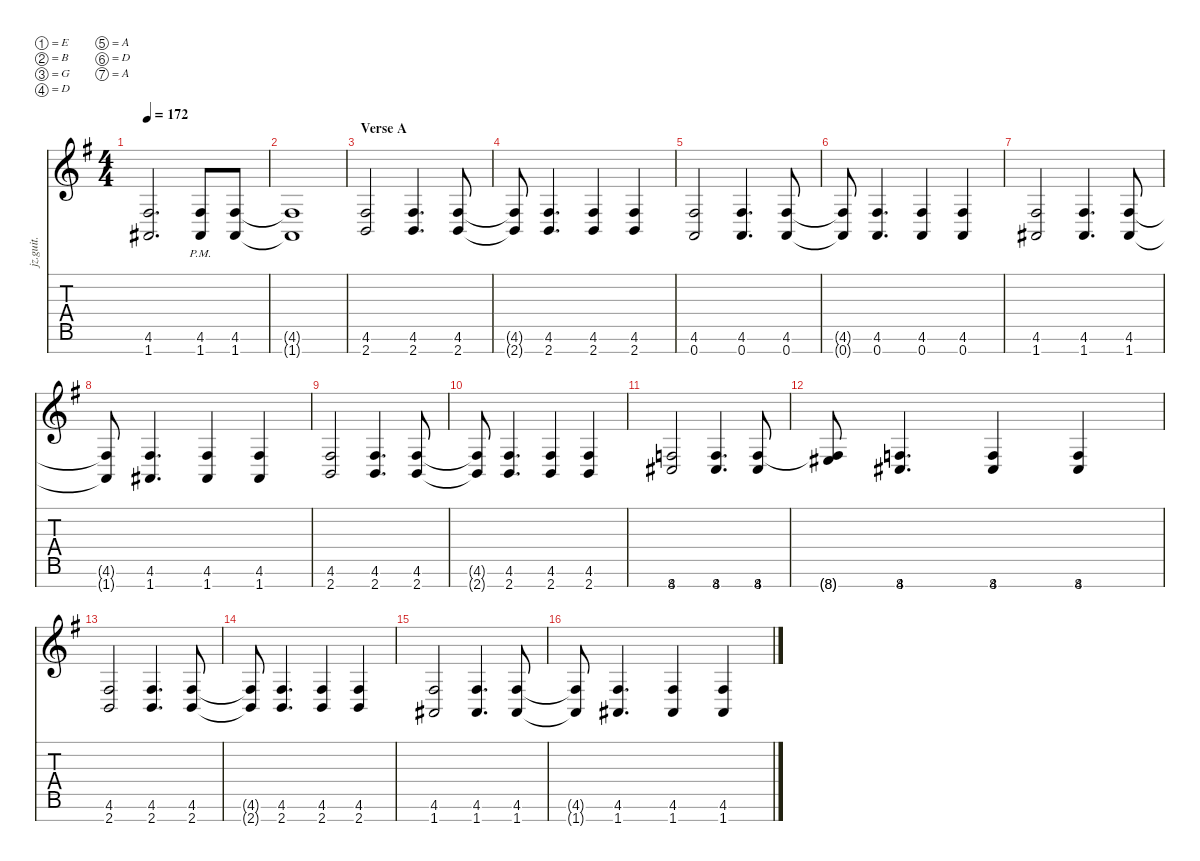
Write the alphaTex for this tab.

\defaultSystemsLayout 4
\hideDynamics
\bracketExtendMode nobrackets
\otherSystemsTrackNameOrientation horizontal
\track ("Die" "jz.guit.") {instrument distortionguitar}
\staff {score tabs}
\tuning (E4 B3 G3 D3 A2 D2 A1)
\ts (4 4)
\tempo 172
\clef g2
\ks eminor
(4.6{acc #} 1.7{acc #}).2{d dy mf beam Up} (4.6{pm acc #} 1.7{pm acc #}).8{beam Up} (4.6{acc #} 1.7{acc #}).8{beam Up} |
(4.6{t acc #} 1.7{t acc #}).1{beam Up} |
\section ("" "Verse A")
(2.7{acc forcenatural} 4.6{acc #}).2{beam Up} (2.7{acc forcenatural} 4.6{acc #}).4{d beam Up} (2.7{acc forcenatural} 4.6{acc #}).8{beam Up} |
(2.7{t acc forcenatural} 4.6{t acc #}).8{beam Up} (2.7{acc forcenatural} 4.6{acc #}).4{d beam Up} (2.7{acc forcenatural} 4.6{acc #}).4{beam Up} (2.7{acc forcenatural} 4.6{acc #}).4{beam Up} |
(0.7{acc forcenatural} 4.6{acc #}).2{beam Up} (0.7{acc forcenatural} 4.6{acc #}).4{d beam Up} (0.7{acc forcenatural} 4.6{acc #}).8{beam Up} |
(0.7{t acc forcenatural} 4.6{t acc #}).8{beam Up} (0.7{acc forcenatural} 4.6{acc #}).4{d beam Up} (0.7{acc forcenatural} 4.6{acc #}).4{beam Up} (0.7{acc forcenatural} 4.6{acc #}).4{beam Up} |
(1.7{acc #} 4.6{acc #}).2{beam Up} (1.7{acc #} 4.6{acc #}).4{d beam Up} (1.7{acc #} 4.6{acc #}).8{beam Up} |
(1.7{t acc #} 4.6{t acc #}).8{beam Up} (1.7{acc #} 4.6{acc #}).4{d beam Up} (1.7{acc #} 4.6{acc #}).4{beam Up} (1.7{acc #} 4.6{acc #}).4{beam Up} |
(2.7{acc forcenatural} 4.6{acc #}).2{beam Up} (2.7{acc forcenatural} 4.6{acc #}).4{d beam Up} (2.7{acc forcenatural} 4.6{acc #}).8{beam Up} |
(2.7{t acc forcenatural} 4.6{t acc #}).8{beam Up} (2.7{acc forcenatural} 4.6{acc #}).4{d beam Up} (2.7{acc forcenatural} 4.6{acc #}).4{beam Up} (2.7{acc forcenatural} 4.6{acc #}).4{beam Up} |
(4.7{acc #} 8.7{acc forcenatural}).2{beam Up} (4.7{acc #} 8.7{acc forcenatural}).4{d beam Up} (4.7{acc #} 8.7{acc forcenatural}).8{beam Up} |
(8.7{t acc #} 8.7{t acc forcenatural}).8{beam Up} (4.7{acc #} 8.7{acc forcenatural}).4{d beam Up} (4.7{acc #} 8.7{acc forcenatural}).4{beam Up} (4.7{acc #} 8.7{acc forcenatural}).4{beam Up} |
(2.7{acc forcenatural} 4.6{acc #}).2{beam Up} (2.7{acc forcenatural} 4.6{acc #}).4{d beam Up} (2.7{acc forcenatural} 4.6{acc #}).8{beam Up} |
(2.7{t acc forcenatural} 4.6{t acc #}).8{beam Up} (2.7{acc forcenatural} 4.6{acc #}).4{d beam Up} (2.7{acc forcenatural} 4.6{acc #}).4{beam Up} (2.7{acc forcenatural} 4.6{acc #}).4{beam Up} |
(1.7{acc #} 4.6{acc #}).2{beam Up} (1.7{acc #} 4.6{acc #}).4{d beam Up} (1.7{acc #} 4.6{acc #}).8{beam Up} |
(1.7{t acc #} 4.6{t acc #}).8{beam Up} (1.7{acc #} 4.6{acc #}).4{d beam Up} (1.7{acc #} 4.6{acc #}).4{beam Up} (1.7{acc #} 4.6{acc #}).4{beam Up}
